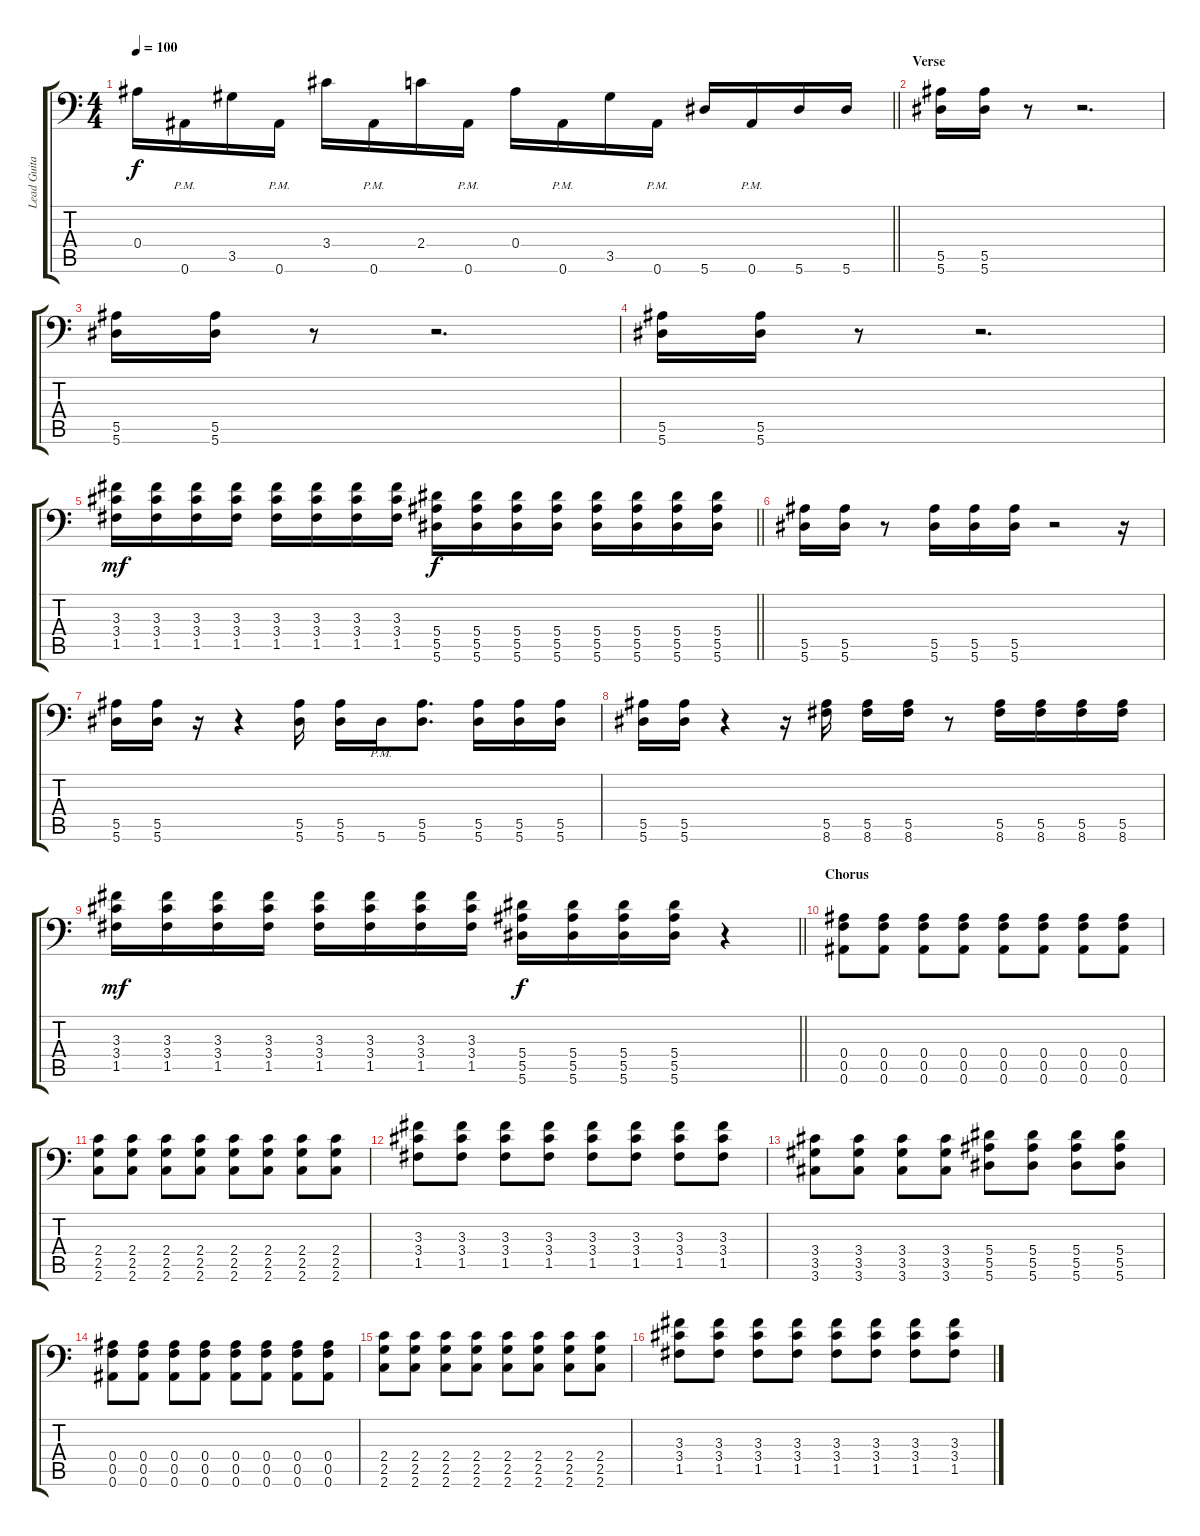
\track ("Lead Guitar" "Lead Guita") {instrument distortionguitar}
\staff {score tabs}
\tuning (C4 G3 Eb3 Bb2 F2 Bb1) {hide}
\ts (4 4)
\tempo 100
\clef f4
\barLineRight lightlight
\ks c
0.4.16{dy f} 0.6{pm}.16 3.5.16 0.6{pm}.16 3.4.16 0.6{pm}.16 2.4.16 0.6{pm}.16 0.4.16 0.6{pm}.16 3.5.16 0.6{pm}.16 5.6.16 0.6{pm}.16 5.6.16 5.6.16 |
\section ("" "Verse")
(5.5 5.6).16{balance 8} (5.5 5.6).16 r.8 r.2{d} |
(5.5 5.6).16 (5.5 5.6).16 r.8 r.2{d} |
(5.5 5.6).16 (5.5 5.6).16 r.8 r.2{d} |
\barLineRight lightlight
(3.3 3.4 1.5).16{dy mf volume 16 balance 8} (3.3 3.4 1.5).16 (3.3 3.4 1.5).16 (3.3 3.4 1.5).16 (3.3 3.4 1.5).16 (3.3 3.4 1.5).16 (3.3 3.4 1.5).16 (3.3 3.4 1.5).16 (5.4 5.5 5.6).16{dy f} (5.4 5.5 5.6).16 (5.4 5.5 5.6).16 (5.4 5.5 5.6).16 (5.4 5.5 5.6).16 (5.4 5.5 5.6).16 (5.4 5.5 5.6).16 (5.4 5.5 5.6).16 |
(5.5 5.6).16{balance 8} (5.5 5.6).16 r.8 (5.5 5.6).16 (5.5 5.6).16 (5.5 5.6).16 r.2 r.16 |
(5.5 5.6).16 (5.5 5.6).16 r.16 r.4 (5.5 5.6).16 (5.5 5.6).16 5.6{pm}.16 (5.5 5.6).8{d} (5.5 5.6).16 (5.5 5.6).16 (5.5 5.6).16 |
(5.5 5.6).16 (5.5 5.6).16 r.4 r.16 (5.5 8.6).16 (5.5 8.6).16 (5.5 8.6).16 r.8 (5.5 8.6).16 (5.5 8.6).16 (5.5 8.6).16 (5.5 8.6).16 |
\barLineRight lightlight
(3.3 3.4 1.5).16{dy mf volume 16 balance 8} (3.3 3.4 1.5).16 (3.3 3.4 1.5).16 (3.3 3.4 1.5).16 (3.3 3.4 1.5).16 (3.3 3.4 1.5).16 (3.3 3.4 1.5).16 (3.3 3.4 1.5).16 (5.4 5.5 5.6).16{dy f} (5.4 5.5 5.6).16 (5.4 5.5 5.6).16 (5.4 5.5 5.6).16 r.4 |
\section ("" "Chorus")
(0.4 0.5 0.6).8{volume 16 balance 8 instrument distortionguitar} (0.4 0.5 0.6).8 (0.4 0.5 0.6).8 (0.4 0.5 0.6).8 (0.4 0.5 0.6).8 (0.4 0.5 0.6).8 (0.4 0.5 0.6).8 (0.4 0.5 0.6).8 |
(2.4 2.5 2.6).8 (2.4 2.5 2.6).8 (2.4 2.5 2.6).8 (2.4 2.5 2.6).8 (2.4 2.5 2.6).8 (2.4 2.5 2.6).8 (2.4 2.5 2.6).8 (2.4 2.5 2.6).8 |
(3.3 3.4 1.5).8 (3.3 3.4 1.5).8 (3.3 3.4 1.5).8 (3.3 3.4 1.5).8 (3.3 3.4 1.5).8 (3.3 3.4 1.5).8 (3.3 3.4 1.5).8 (3.3 3.4 1.5).8 |
(3.4 3.5 3.6).8 (3.4 3.5 3.6).8 (3.4 3.5 3.6).8 (3.4 3.5 3.6).8 (5.4 5.5 5.6).8 (5.4 5.5 5.6).8 (5.4 5.5 5.6).8 (5.4 5.5 5.6).8 |
(0.4 0.5 0.6).8 (0.4 0.5 0.6).8 (0.4 0.5 0.6).8 (0.4 0.5 0.6).8 (0.4 0.5 0.6).8 (0.4 0.5 0.6).8 (0.4 0.5 0.6).8 (0.4 0.5 0.6).8 |
(2.4 2.5 2.6).8 (2.4 2.5 2.6).8 (2.4 2.5 2.6).8 (2.4 2.5 2.6).8 (2.4 2.5 2.6).8 (2.4 2.5 2.6).8 (2.4 2.5 2.6).8 (2.4 2.5 2.6).8 |
(3.3 3.4 1.5).8 (3.3 3.4 1.5).8 (3.3 3.4 1.5).8 (3.3 3.4 1.5).8 (3.3 3.4 1.5).8 (3.3 3.4 1.5).8 (3.3 3.4 1.5).8 (3.3 3.4 1.5).8
